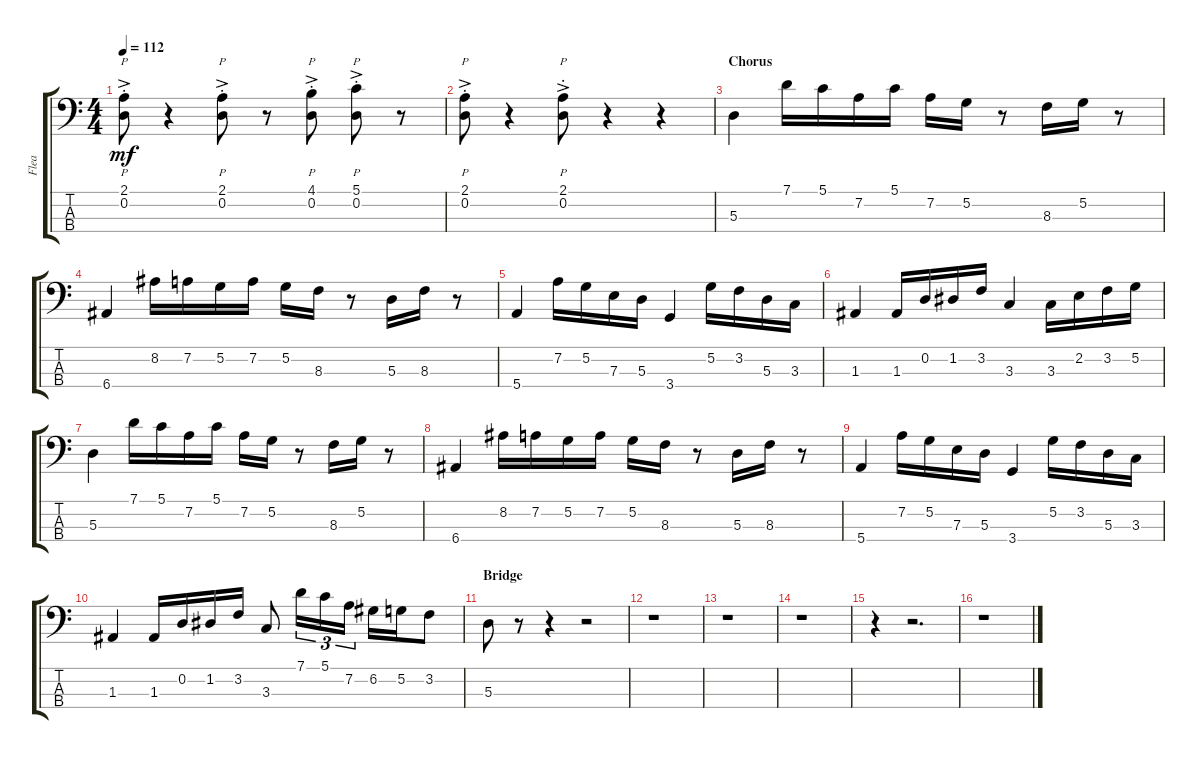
\track ("Flea" "Flea") {instrument electricbassfinger}
\staff {score tabs}
\tuning (G2 D2 A1 E1) {hide}
\ts (4 4)
\tempo 112
\clef f4
\ks c
(2.1{ac st} 0.2).8{p dy mf} r.4 (2.1{ac st} 0.2).8{p} r.8 (4.1{ac st} 0.2).8{p} (5.1{ac st} 0.2).8{p} r.8 |
(2.1{ac st} 0.2).8{p} r.4 (2.1{ac} 0.2{st}).8{p} r.4 r.4 |
\section ("" "Chorus")
5.3.4 7.1.16 5.1.16 7.2.16 5.1.16 7.2.16 5.2.16 r.8 8.3.16 5.2.16 r.8 |
6.4.4 8.2.16 7.2.16 5.2.16 7.2.16 5.2.16 8.3.16 r.8 5.3.16 8.3.16 r.8 |
5.4.4 7.2.16 5.2.16 7.3.16 5.3.16 3.4.4 5.2.16 3.2.16 5.3.16 3.3.16 |
1.3.4 1.3.16 0.2.16 1.2.16 3.2.16 3.3.4 3.3.16 2.2.16 3.2.16 5.2.16 |
5.3.4 7.1.16 5.1.16 7.2.16 5.1.16 7.2.16 5.2.16 r.8 8.3.16 5.2.16 r.8 |
6.4.4 8.2.16 7.2.16 5.2.16 7.2.16 5.2.16 8.3.16 r.8 5.3.16 8.3.16 r.8 |
5.4.4 7.2.16 5.2.16 7.3.16 5.3.16 3.4.4 5.2.16 3.2.16 5.3.16 3.3.16 |
1.3.4 1.3.16 0.2.16 1.2.16 3.2.16 3.3.8 7.1.16{tu (3 2)} 5.1.16{tu (3 2)} 7.2.16{tu (3 2)} 6.2.16 5.2.16 3.2.8 |
\section ("" "Bridge")
5.3.8 r.8 r.4 r.2 |
r.1 |
r.1 |
r.1 |
r.4 r.2{d} |
r.1
